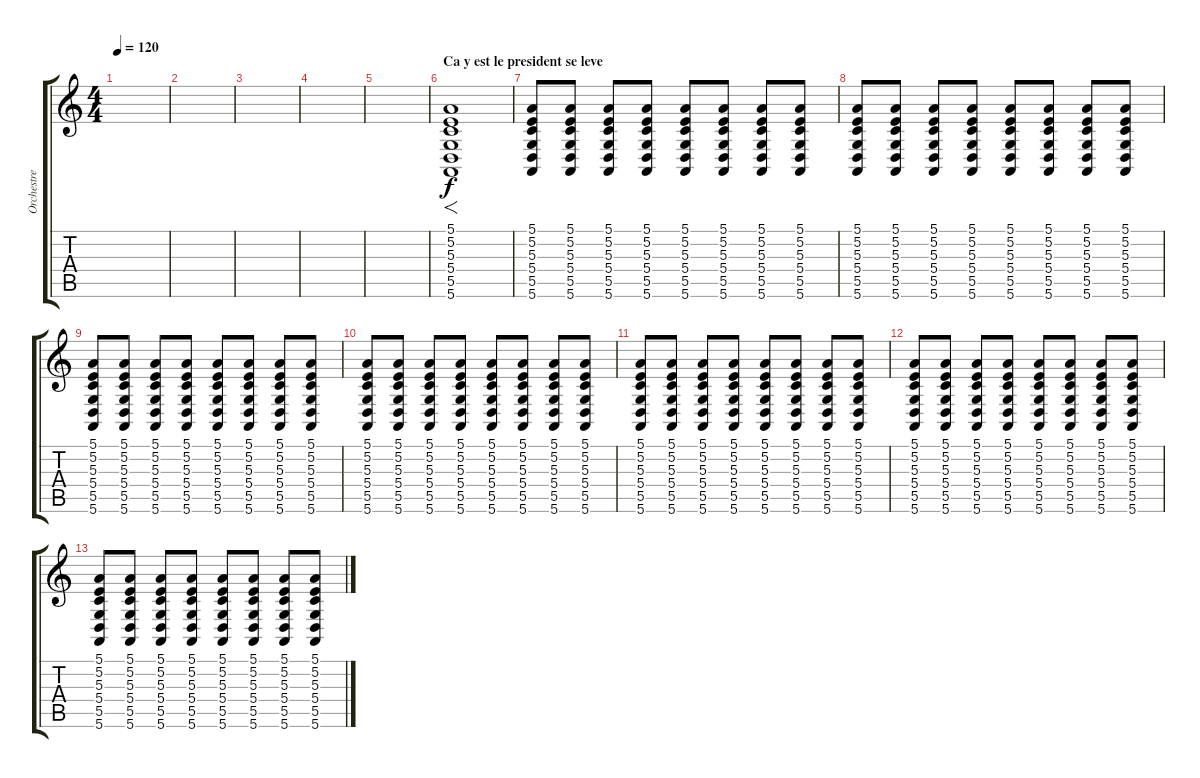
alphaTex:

\track ("Orchestre " "Orchestre ") {instrument stringensemble1}
\staff {score tabs}
\tuning (E4 B3 G3 D3 A2 E2) {hide}
\ts (4 4)
\tempo 120
\clef g2
\ks c
|
|
|
|
|
\section ("" "Ca y est le president se leve")
(5.1 5.2 5.3 5.4 5.5 5.6).1{f instrument applause} |
(5.1 5.2 5.3 5.4 5.5 5.6).8{instrument applause} (5.1 5.2 5.3 5.4 5.5 5.6).8 (5.1 5.2 5.3 5.4 5.5 5.6).8 (5.1 5.2 5.3 5.4 5.5 5.6).8 (5.1 5.2 5.3 5.4 5.5 5.6).8 (5.1 5.2 5.3 5.4 5.5 5.6).8 (5.1 5.2 5.3 5.4 5.5 5.6).8 (5.1 5.2 5.3 5.4 5.5 5.6).8 |
(5.1 5.2 5.3 5.4 5.5 5.6).8{instrument applause} (5.1 5.2 5.3 5.4 5.5 5.6).8 (5.1 5.2 5.3 5.4 5.5 5.6).8 (5.1 5.2 5.3 5.4 5.5 5.6).8 (5.1 5.2 5.3 5.4 5.5 5.6).8 (5.1 5.2 5.3 5.4 5.5 5.6).8 (5.1 5.2 5.3 5.4 5.5 5.6).8 (5.1 5.2 5.3 5.4 5.5 5.6).8 |
(5.1 5.2 5.3 5.4 5.5 5.6).8{instrument applause} (5.1 5.2 5.3 5.4 5.5 5.6).8 (5.1 5.2 5.3 5.4 5.5 5.6).8 (5.1 5.2 5.3 5.4 5.5 5.6).8 (5.1 5.2 5.3 5.4 5.5 5.6).8 (5.1 5.2 5.3 5.4 5.5 5.6).8 (5.1 5.2 5.3 5.4 5.5 5.6).8 (5.1 5.2 5.3 5.4 5.5 5.6).8 |
(5.1 5.2 5.3 5.4 5.5 5.6).8{instrument applause} (5.1 5.2 5.3 5.4 5.5 5.6).8 (5.1 5.2 5.3 5.4 5.5 5.6).8 (5.1 5.2 5.3 5.4 5.5 5.6).8 (5.1 5.2 5.3 5.4 5.5 5.6).8 (5.1 5.2 5.3 5.4 5.5 5.6).8 (5.1 5.2 5.3 5.4 5.5 5.6).8 (5.1 5.2 5.3 5.4 5.5 5.6).8 |
(5.1 5.2 5.3 5.4 5.5 5.6).8{instrument applause} (5.1 5.2 5.3 5.4 5.5 5.6).8 (5.1 5.2 5.3 5.4 5.5 5.6).8 (5.1 5.2 5.3 5.4 5.5 5.6).8 (5.1 5.2 5.3 5.4 5.5 5.6).8 (5.1 5.2 5.3 5.4 5.5 5.6).8 (5.1 5.2 5.3 5.4 5.5 5.6).8 (5.1 5.2 5.3 5.4 5.5 5.6).8 |
(5.1 5.2 5.3 5.4 5.5 5.6).8{instrument applause} (5.1 5.2 5.3 5.4 5.5 5.6).8 (5.1 5.2 5.3 5.4 5.5 5.6).8 (5.1 5.2 5.3 5.4 5.5 5.6).8 (5.1 5.2 5.3 5.4 5.5 5.6).8 (5.1 5.2 5.3 5.4 5.5 5.6).8 (5.1 5.2 5.3 5.4 5.5 5.6).8 (5.1 5.2 5.3 5.4 5.5 5.6).8 |
(5.1 5.2 5.3 5.4 5.5 5.6).8{instrument applause} (5.1 5.2 5.3 5.4 5.5 5.6).8 (5.1 5.2 5.3 5.4 5.5 5.6).8 (5.1 5.2 5.3 5.4 5.5 5.6).8 (5.1 5.2 5.3 5.4 5.5 5.6).8 (5.1 5.2 5.3 5.4 5.5 5.6).8 (5.1 5.2 5.3 5.4 5.5 5.6).8 (5.1 5.2 5.3 5.4 5.5 5.6).8
